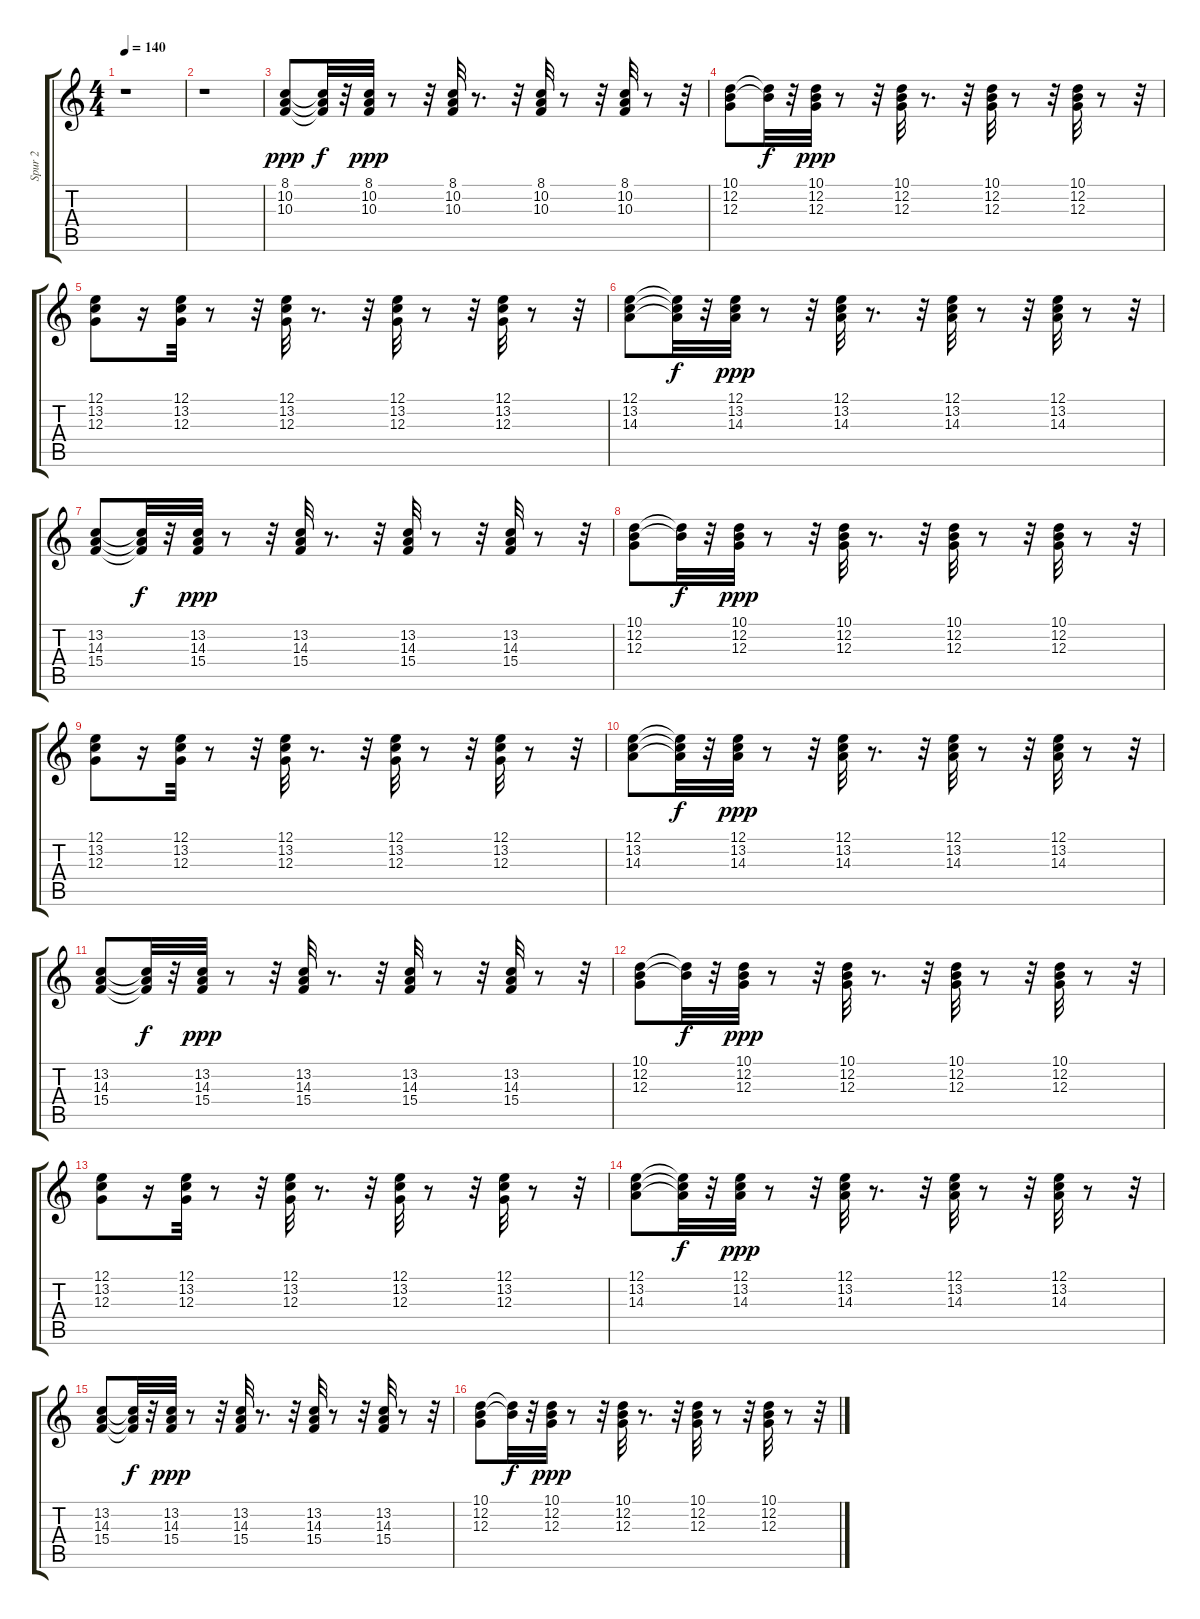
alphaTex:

\track ("Spur 2" "Spur 2") {instrument viola}
\staff {score tabs}
\tuning (E4 B3 G3 D3 A2 E2) {hide}
\ts (4 4)
\tempo 140
\clef g2
\ks c
r.1{dy pp} |
r.1 |
(8.1 10.2 10.3).8{dy ppp} (8.1{t} 10.2{t} 10.3{t}).32{dy f} r.32 (8.1 10.2 10.3).32{dy ppp} r.8 r.32 (8.1 10.2 10.3).32 r.8{d} r.32 (8.1 10.2 10.3).32 r.8 r.32 (8.1 10.2 10.3).32 r.8 r.32 |
(10.1 12.2 12.3).8 (10.1{t} 12.2{t}).32{dy f} r.32 (10.1 12.2 12.3).32{dy ppp} r.8 r.32 (10.1 12.2 12.3).32 r.8{d} r.32 (10.1 12.2 12.3).32 r.8 r.32 (10.1 12.2 12.3).32 r.8 r.32 |
(12.1 13.2 12.3).8 r.16 (12.1 13.2 12.3).32 r.8 r.32 (12.1 13.2 12.3).32 r.8{d} r.32 (12.1 13.2 12.3).32 r.8 r.32 (12.1 13.2 12.3).32 r.8 r.32 |
(12.1 13.2 14.3).8 (12.1{t} 13.2{t} 14.3{t}).32{dy f} r.32 (12.1 13.2 14.3).32{dy ppp} r.8 r.32 (12.1 13.2 14.3).32 r.8{d} r.32 (12.1 13.2 14.3).32 r.8 r.32 (12.1 13.2 14.3).32 r.8 r.32 |
(13.2 14.3 15.4).8 (13.2{t} 14.3{t} 15.4{t}).32{dy f} r.32 (13.2 14.3 15.4).32{dy ppp} r.8 r.32 (13.2 14.3 15.4).32 r.8{d} r.32 (13.2 14.3 15.4).32 r.8 r.32 (13.2 14.3 15.4).32 r.8 r.32 |
(10.1 12.2 12.3).8 (10.1{t} 12.2{t}).32{dy f} r.32 (10.1 12.2 12.3).32{dy ppp} r.8 r.32 (10.1 12.2 12.3).32 r.8{d} r.32 (10.1 12.2 12.3).32 r.8 r.32 (10.1 12.2 12.3).32 r.8 r.32 |
(12.1 13.2 12.3).8 r.16 (12.1 13.2 12.3).32 r.8 r.32 (12.1 13.2 12.3).32 r.8{d} r.32 (12.1 13.2 12.3).32 r.8 r.32 (12.1 13.2 12.3).32 r.8 r.32 |
(12.1 13.2 14.3).8 (12.1{t} 13.2{t} 14.3{t}).32{dy f} r.32 (12.1 13.2 14.3).32{dy ppp} r.8 r.32 (12.1 13.2 14.3).32 r.8{d} r.32 (12.1 13.2 14.3).32 r.8 r.32 (12.1 13.2 14.3).32 r.8 r.32 |
(13.2 14.3 15.4).8 (13.2{t} 14.3{t} 15.4{t}).32{dy f} r.32 (13.2 14.3 15.4).32{dy ppp} r.8 r.32 (13.2 14.3 15.4).32 r.8{d} r.32 (13.2 14.3 15.4).32 r.8 r.32 (13.2 14.3 15.4).32 r.8 r.32 |
(10.1 12.2 12.3).8 (10.1{t} 12.2{t}).32{dy f} r.32 (10.1 12.2 12.3).32{dy ppp} r.8 r.32 (10.1 12.2 12.3).32 r.8{d} r.32 (10.1 12.2 12.3).32 r.8 r.32 (10.1 12.2 12.3).32 r.8 r.32 |
(12.1 13.2 12.3).8 r.16 (12.1 13.2 12.3).32 r.8 r.32 (12.1 13.2 12.3).32 r.8{d} r.32 (12.1 13.2 12.3).32 r.8 r.32 (12.1 13.2 12.3).32 r.8 r.32 |
(12.1 13.2 14.3).8 (12.1{t} 13.2{t} 14.3{t}).32{dy f} r.32 (12.1 13.2 14.3).32{dy ppp} r.8 r.32 (12.1 13.2 14.3).32 r.8{d} r.32 (12.1 13.2 14.3).32 r.8 r.32 (12.1 13.2 14.3).32 r.8 r.32 |
(13.2 14.3 15.4).8 (13.2{t} 14.3{t} 15.4{t}).32{dy f} r.32 (13.2 14.3 15.4).32{dy ppp} r.8 r.32 (13.2 14.3 15.4).32 r.8{d} r.32 (13.2 14.3 15.4).32 r.8 r.32 (13.2 14.3 15.4).32 r.8 r.32 |
(10.1 12.2 12.3).8 (10.1{t} 12.2{t}).32{dy f} r.32 (10.1 12.2 12.3).32{dy ppp} r.8 r.32 (10.1 12.2 12.3).32 r.8{d} r.32 (10.1 12.2 12.3).32 r.8 r.32 (10.1 12.2 12.3).32 r.8 r.32
